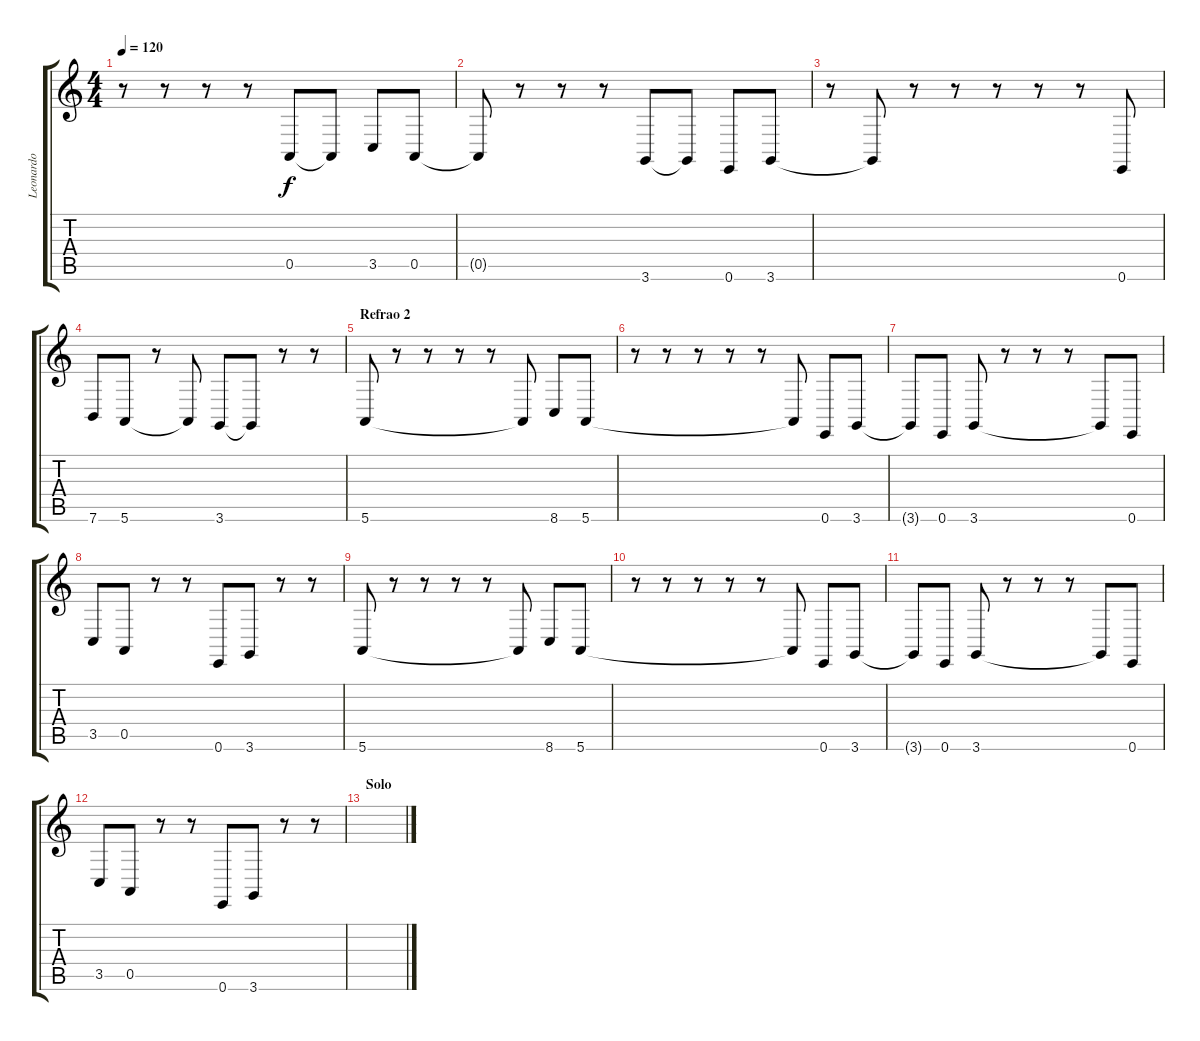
\track ("Leonardo" "Leonardo") {instrument synthvoice}
\staff {score tabs}
\tuning (E4 B3 G3 D3 A2 E2) {hide}
\ts (4 4)
\tempo 120
\clef g2
\ks c
r.8{dy f} r.8 r.8 r.8 0.5.8 0.5{t}.8 3.5.8 0.5.8 |
0.5{t}.8 r.8 r.8 r.8 3.6.8 3.6{t}.8 0.6.8 3.6.8 |
r.8 3.6{t}.8 r.8 r.8 r.8 r.8 r.8 0.6.8 |
7.6.8 5.6.8 r.8 5.6{t}.8 3.6.8 3.6{t}.8 r.8 r.8 |
\section ("" "Refrao 2")
5.6.8 r.8 r.8 r.8 r.8 5.6{t}.8 8.6.8 5.6.8 |
r.8 r.8 r.8 r.8 r.8 5.6{t}.8 0.6.8 3.6.8 |
3.6{t}.8 0.6.8 3.6.8 r.8 r.8 r.8 3.6{t}.8 0.6.8 |
3.5.8 0.5.8 r.8 r.8 0.6.8 3.6.8 r.8 r.8 |
5.6.8 r.8 r.8 r.8 r.8 5.6{t}.8 8.6.8 5.6.8 |
r.8 r.8 r.8 r.8 r.8 5.6{t}.8 0.6.8 3.6.8 |
3.6{t}.8 0.6.8 3.6.8 r.8 r.8 r.8 3.6{t}.8 0.6.8 |
3.5.8 0.5.8 r.8 r.8 0.6.8 3.6.8 r.8 r.8 |
\section ("" "Solo")
